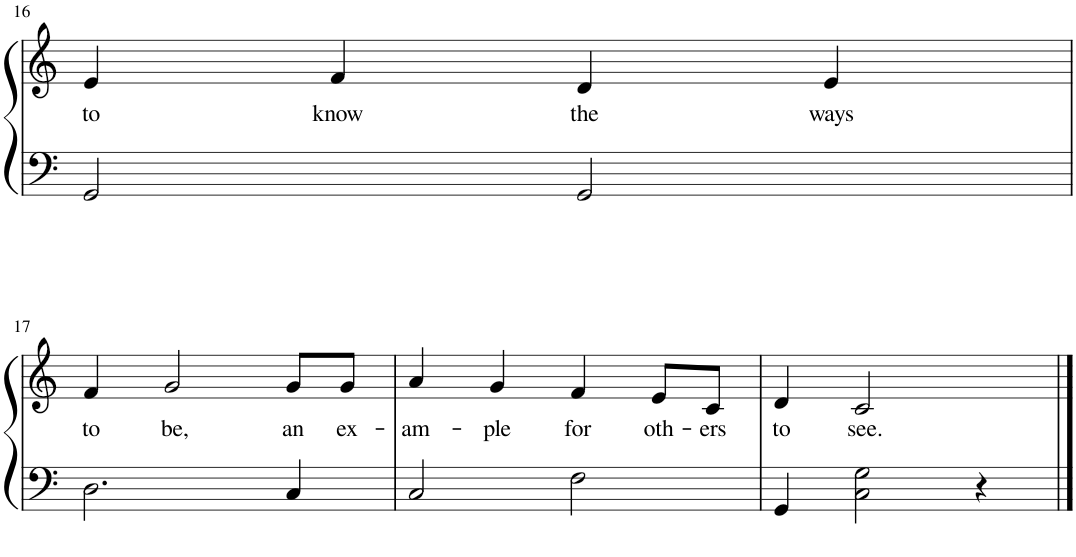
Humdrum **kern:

**kern	**kern	**text
*part1	*part1	*part1
*staff2	*staff1	*staff1
*I"Piano	*	*
*I'Pno	*	*
!!LO:PB:g=z
*clefF4	*clefG2	*
*k[]	*k[]	*
*M4/4	*M4/4	*
=16	=16	=16
!	!	!LO:LY:b
2GG/	4e/	to
!	!	!LO:LY:b
.	4f/	know
!	!	!LO:LY:b
2GG/	4d/	the
!	!	!LO:LY:b
.	4e/	ways
!!LO:LB:g=z
=17	=17	=17
!	!	!LO:LY:b
2.D\	4f/	to
!	!	!LO:LY:b
.	2g/	be,
!	!	!LO:LY:b
4C/	8g/L	an
!	!	!LO:LY:b
.	8g/J	ex-
=18	=18	=18
!	!	!LO:LY:b
2C/	4a/	am-
!	!	!LO:LY:b
.	4g/	-ple
!	!	!LO:LY:b
2F\	4f/	for
!	!	!LO:LY:b
.	8e/L	oth-
!	!	!LO:LY:b
.	8c/J	-ers
=19	=19	=19
!	!	!LO:LY:b
4GG/	4d/	to
!	!	!LO:LY:b
2C\ 2G\	2c/	see.
4r	4ryy	.
==	==	==
*-	*-	*-
